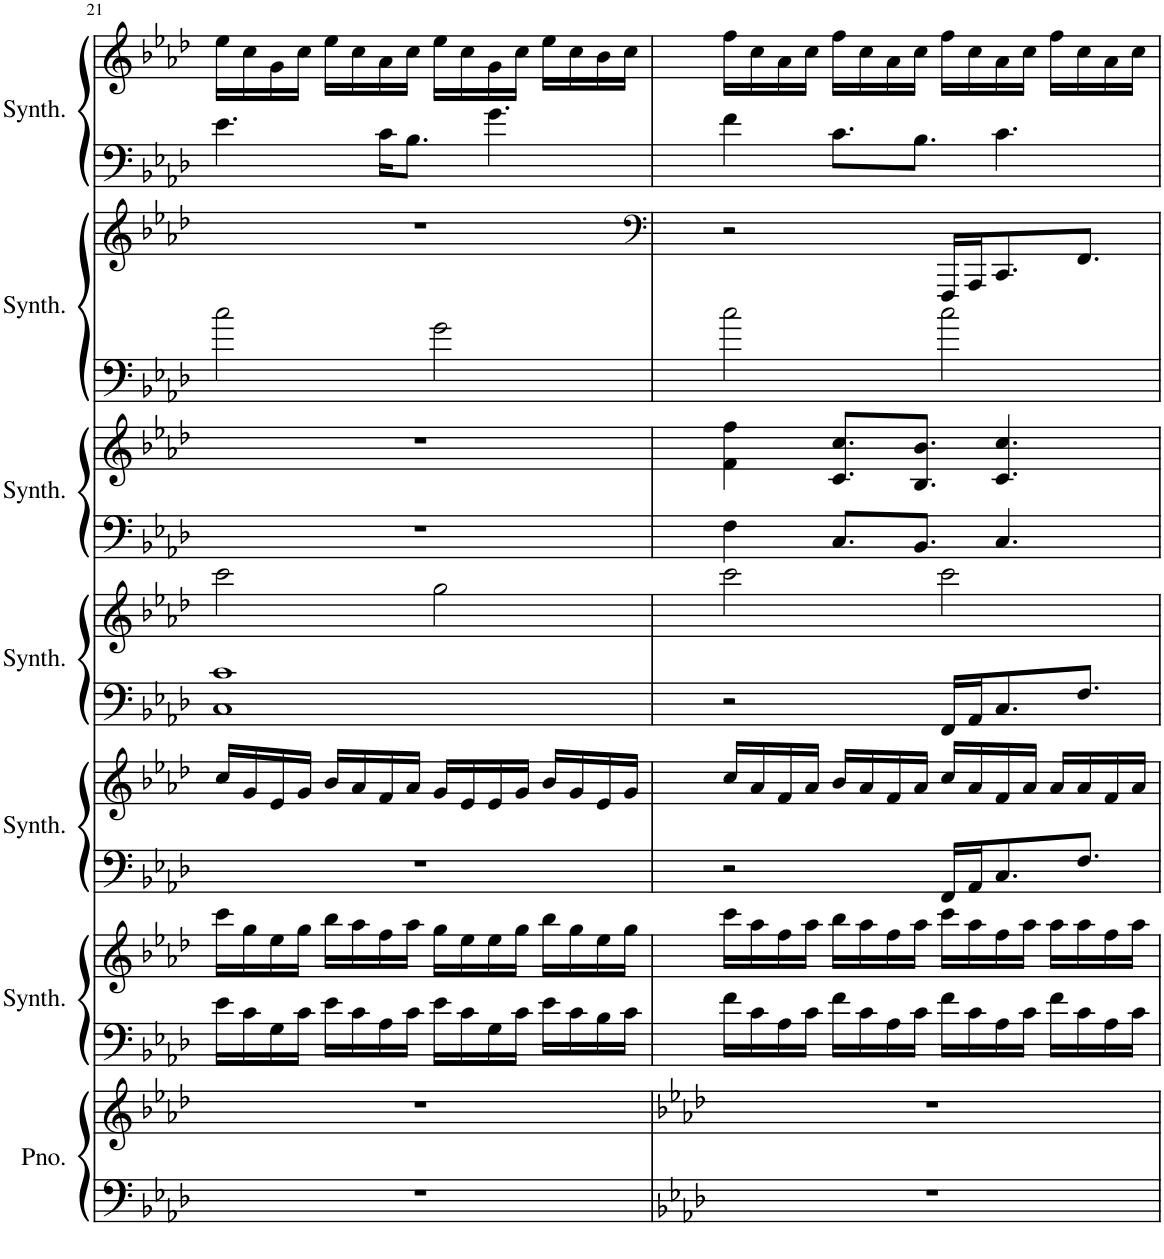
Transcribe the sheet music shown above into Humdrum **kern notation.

**kern	**kern	**kern	**kern	**kern	**kern	**kern	**kern	**kern	**kern	**kern	**kern	**kern	**kern
*part7	*part7	*part6	*part6	*part5	*part5	*part4	*part4	*part3	*part3	*part2	*part2	*part1	*part1
*staff14	*staff13	*staff12	*staff11	*staff10	*staff9	*staff8	*staff7	*staff6	*staff5	*staff4	*staff3	*staff2	*staff1
*I"Piano	*	*I"Saw Synthesizer	*	*I"Square Synthesizer	*	*I"Metallic Synthesizer	*	*I"Poly Synthesizer	*	*I"New Age Synthesizer	*	*I"Saw Synthesizer	*
*I'Pno.	*	*I'Synth.	*	*I'Synth.	*	*I'Synth.	*	*I'Synth.	*	*I'Synth.	*	*I'Synth.	*
!!LO:PB:g=z
*clefF4	*clefG2	*clefF4	*clefG2	*clefF4	*clefG2	*clefF4	*clefG2	*clefF4	*clefG2	*clefF4	*clefG2	*clefF4	*clefG2
*k[b-e-a-d-]	*k[b-e-a-d-]	*k[b-e-a-d-]	*k[b-e-a-d-]	*k[b-e-a-d-]	*k[b-e-a-d-]	*k[b-e-a-d-]	*k[b-e-a-d-]	*k[b-e-a-d-]	*k[b-e-a-d-]	*k[b-e-a-d-]	*k[b-e-a-d-]	*k[b-e-a-d-]	*k[b-e-a-d-]
*M4/4	*M4/4	*M4/4	*M4/4	*M4/4	*M4/4	*M4/4	*M4/4	*M4/4	*M4/4	*M4/4	*M4/4	*M4/4	*M4/4
=21	=21	=21	=21	=21	=21	=21	=21	=21	=21	=21	=21	=21	=21
1r	1r	16e-\LL	16ccc\LL	1r	16cc/LL	1C 1c	2ccc\	1r	1r	2cc\	1r	4.e-\	16ee-\LL
.	.	16c\	16gg\	.	16g/	.	.	.	.	.	.	.	16cc\
.	.	16G\	16ee-\	.	16e-/	.	.	.	.	.	.	.	16g\
.	.	16c\JJ	16gg\JJ	.	16g/JJ	.	.	.	.	.	.	.	16cc\JJ
.	.	16e-\LL	16bb-\LL	.	16b-/LL	.	.	.	.	.	.	.	16ee-\LL
.	.	16c\	16aa-\	.	16a-/	.	.	.	.	.	.	.	16cc\
.	.	16A-\	16ff\	.	16f/	.	.	.	.	.	.	16c\KL	16a-\
.	.	16c\JJ	16aa-\JJ	.	16a-/JJ	.	.	.	.	.	.	8.B-\J	16cc\JJ
.	.	16e-\LL	16gg\LL	.	16g/LL	.	2gg\	.	.	2g\	.	.	16ee-\LL
.	.	16c\	16ee-\	.	16e-/	.	.	.	.	.	.	.	16cc\
.	.	16G\	16ee-\	.	16e-/	.	.	.	.	.	.	4.g\	16g\
.	.	16c\JJ	16gg\JJ	.	16g/JJ	.	.	.	.	.	.	.	16cc\JJ
.	.	16e-\LL	16bb-\LL	.	16b-/LL	.	.	.	.	.	.	.	16ee-\LL
.	.	16c\	16gg\	.	16g/	.	.	.	.	.	.	.	16cc\
.	.	16B-\	16ee-\	.	16e-/	.	.	.	.	.	.	.	16b-\
.	.	16c\JJ	16gg\JJ	.	16g/JJ	.	.	.	.	.	.	.	16cc\JJ
=22	=22	=22	=22	=22	=22	=22	=22	=22	=22	=22	=22	=22	=22
*	*	*	*	*	*	*	*	*	*	*	*clefF4	*	*
*k[b-e-a-d-]	*k[b-e-a-d-]	*	*	*	*	*	*	*	*	*	*	*	*
1r	1r	16f\LL	16ccc\LL	2r	16cc/LL	2r	2ccc\	4F\	4f\ 4ff\	2cc\	2r	4f\	16ff\LL
.	.	16c\	16aa-\	.	16a-/	.	.	.	.	.	.	.	16cc\
.	.	16A-\	16ff\	.	16f/	.	.	.	.	.	.	.	16a-\
.	.	16c\JJ	16aa-\JJ	.	16a-/JJ	.	.	.	.	.	.	.	16cc\JJ
.	.	16f\LL	16bb-\LL	.	16b-/LL	.	.	8.C/L	8.c/ 8.cc/L	.	.	8.c\L	16ff\LL
.	.	16c\	16aa-\	.	16a-/	.	.	.	.	.	.	.	16cc\
.	.	16A-\	16ff\	.	16f/	.	.	.	.	.	.	.	16a-\
.	.	16c\JJ	16aa-\JJ	.	16a-/JJ	.	.	8.BB-/J	8.B-/ 8.b-/J	.	.	8.B-\J	16cc\JJ
.	.	16f\LL	16ccc\LL	16FF/LL	16cc/LL	16FF/LL	2ccc\	.	.	2cc\	16FFF/LL	.	16ff\LL
.	.	16c\	16aa-\	16AA-/J	16a-/	16AA-/J	.	.	.	.	16AAA-/J	.	16cc\
.	.	16A-\	16ff\	8.C/	16f/	8.C/	.	4.C/	4.c/ 4.cc/	.	8.CC/	4.c\	16a-\
.	.	16c\JJ	16aa-\JJ	.	16a-/JJ	.	.	.	.	.	.	.	16cc\JJ
.	.	16f\LL	16aa-\LL	.	16a-/LL	.	.	.	.	.	.	.	16ff\LL
.	.	16c\	16aa-\	8.F/J	16a-/	8.F/J	.	.	.	.	8.FF/J	.	16cc\
.	.	16A-\	16ff\	.	16f/	.	.	.	.	.	.	.	16a-\
.	.	16c\JJ	16aa-\JJ	.	16a-/JJ	.	.	.	.	.	.	.	16cc\JJ
=	=	=	=	=	=	=	=	=	=	=	=	=	=
*-	*-	*-	*-	*-	*-	*-	*-	*-	*-	*-	*-	*-	*-
